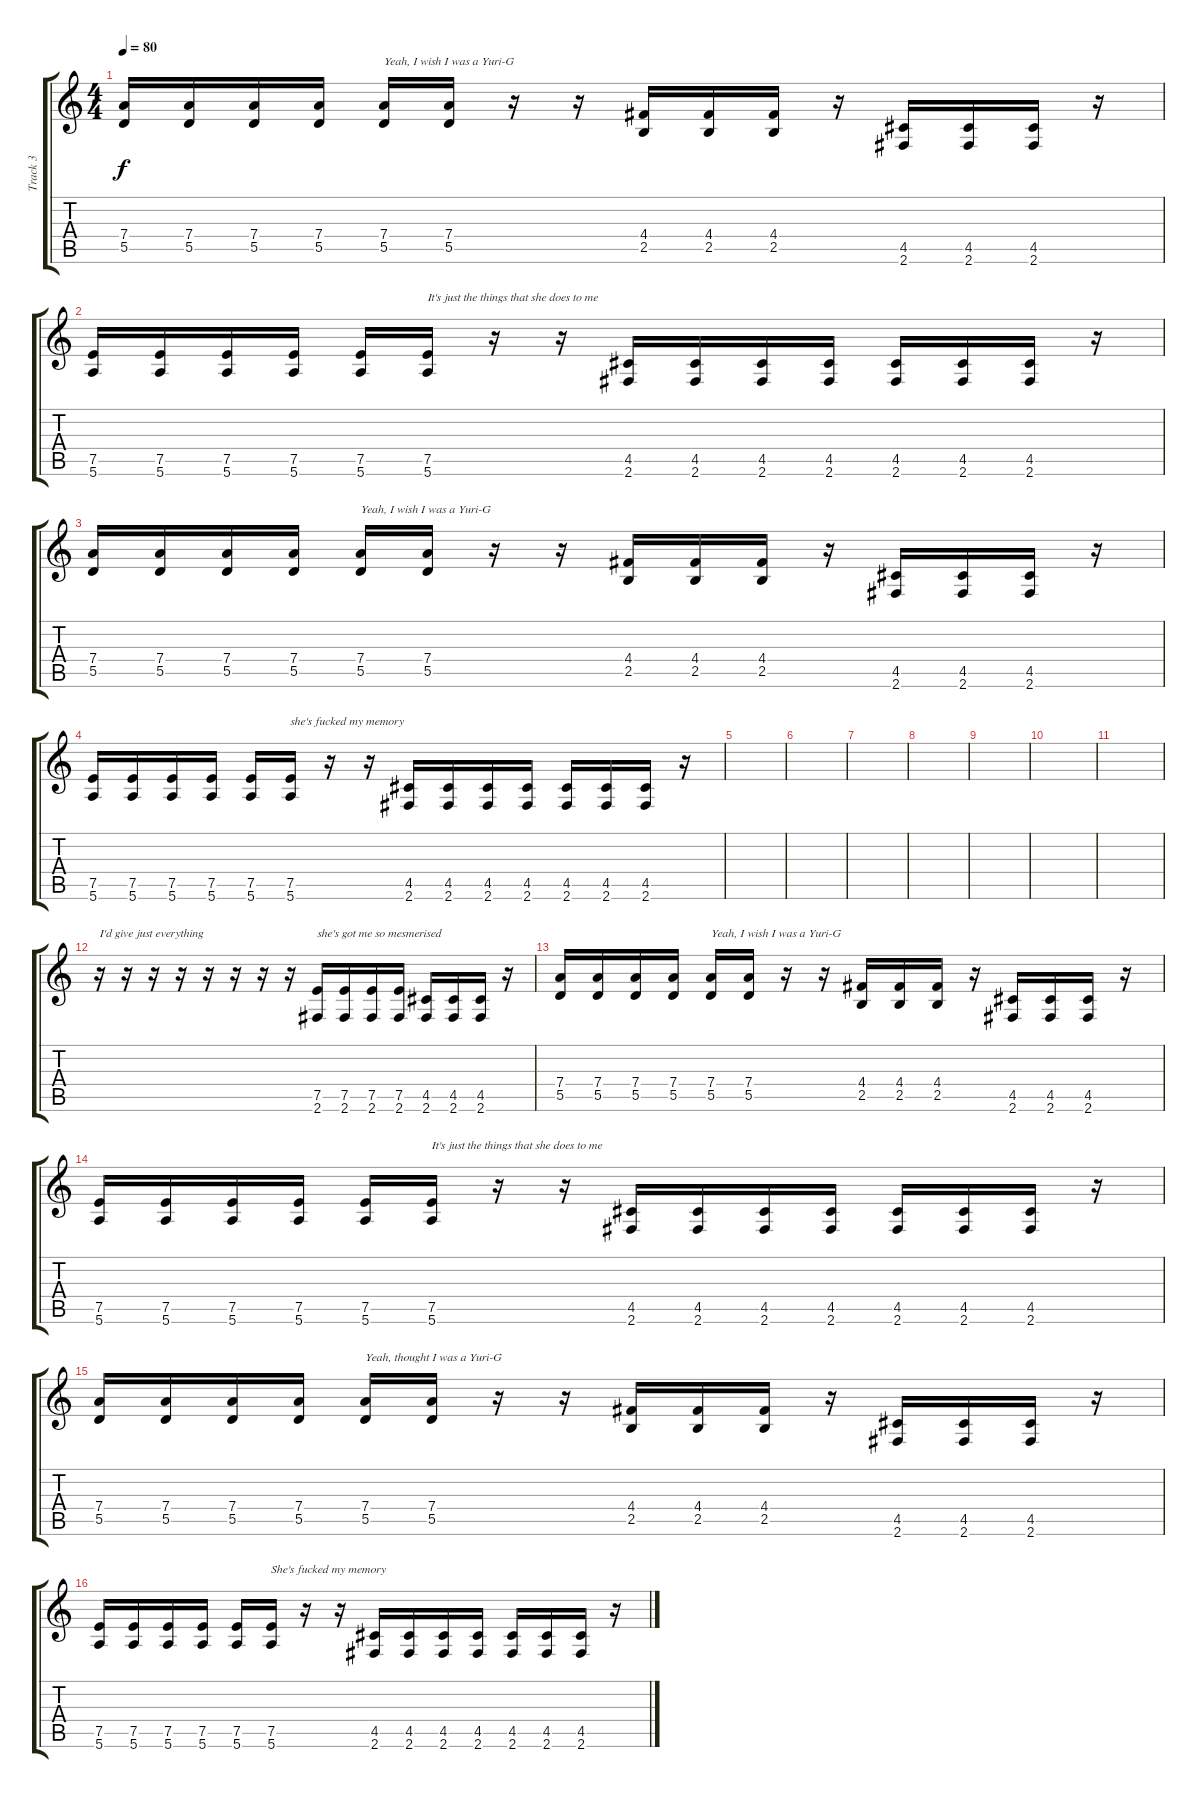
\track ("Track 3" "Track 3") {instrument overdrivenguitar}
\staff {score tabs}
\tuning (E4 B3 G3 D3 A2 E2) {hide}
\ts (4 4)
\tempo 80
\clef g2
\ks c
(7.4 5.5).16{dy f} (7.4 5.5).16 (7.4 5.5).16 (7.4 5.5).16 (7.4 5.5).16{txt "Yeah, I wish I was a Yuri-G"} (7.4 5.5).16 r.16 r.16 (4.4 2.5).16 (4.4 2.5).16 (4.4 2.5).16 r.16 (4.5 2.6).16 (4.5 2.6).16 (4.5 2.6).16 r.16 |
(7.5 5.6).16 (7.5 5.6).16 (7.5 5.6).16 (7.5 5.6).16 (7.5 5.6).16 (7.5 5.6).16{txt "It's just the things that she does to me"} r.16 r.16 (4.5 2.6).16 (4.5 2.6).16 (4.5 2.6).16 (4.5 2.6).16 (4.5 2.6).16 (4.5 2.6).16 (4.5 2.6).16 r.16 |
(7.4 5.5).16 (7.4 5.5).16 (7.4 5.5).16 (7.4 5.5).16 (7.4 5.5).16{txt "Yeah, I wish I was a Yuri-G"} (7.4 5.5).16 r.16 r.16 (4.4 2.5).16 (4.4 2.5).16 (4.4 2.5).16 r.16 (4.5 2.6).16 (4.5 2.6).16 (4.5 2.6).16 r.16 |
(7.5 5.6).16 (7.5 5.6).16 (7.5 5.6).16 (7.5 5.6).16 (7.5 5.6).16 (7.5 5.6).16{txt "she's fucked my memory"} r.16 r.16 (4.5 2.6).16 (4.5 2.6).16 (4.5 2.6).16 (4.5 2.6).16 (4.5 2.6).16 (4.5 2.6).16 (4.5 2.6).16 r.16 |
|
|
|
|
|
|
|
r.16{txt "I'd give just everything"} r.16 r.16 r.16 r.16 r.16 r.16 r.16 (7.5 2.6).16{txt "she's got me so mesmerised"} (7.5 2.6).16 (7.5 2.6).16 (7.5 2.6).16 (4.5 2.6).16 (4.5 2.6).16 (4.5 2.6).16 r.16 |
(7.4 5.5).16 (7.4 5.5).16 (7.4 5.5).16 (7.4 5.5).16 (7.4 5.5).16{txt "Yeah, I wish I was a Yuri-G"} (7.4 5.5).16 r.16 r.16 (4.4 2.5).16 (4.4 2.5).16 (4.4 2.5).16 r.16 (4.5 2.6).16 (4.5 2.6).16 (4.5 2.6).16 r.16 |
(7.5 5.6).16 (7.5 5.6).16 (7.5 5.6).16 (7.5 5.6).16 (7.5 5.6).16 (7.5 5.6).16{txt "It's just the things that she does to me"} r.16 r.16 (4.5 2.6).16 (4.5 2.6).16 (4.5 2.6).16 (4.5 2.6).16 (4.5 2.6).16 (4.5 2.6).16 (4.5 2.6).16 r.16 |
(7.4 5.5).16 (7.4 5.5).16 (7.4 5.5).16 (7.4 5.5).16 (7.4 5.5).16{txt "Yeah, thought I was a Yuri-G"} (7.4 5.5).16 r.16 r.16 (4.4 2.5).16 (4.4 2.5).16 (4.4 2.5).16 r.16 (4.5 2.6).16 (4.5 2.6).16 (4.5 2.6).16 r.16 |
(7.5 5.6).16 (7.5 5.6).16 (7.5 5.6).16 (7.5 5.6).16 (7.5 5.6).16 (7.5 5.6).16{txt "She's fucked my memory"} r.16 r.16 (4.5 2.6).16 (4.5 2.6).16 (4.5 2.6).16 (4.5 2.6).16 (4.5 2.6).16 (4.5 2.6).16 (4.5 2.6).16 r.16
